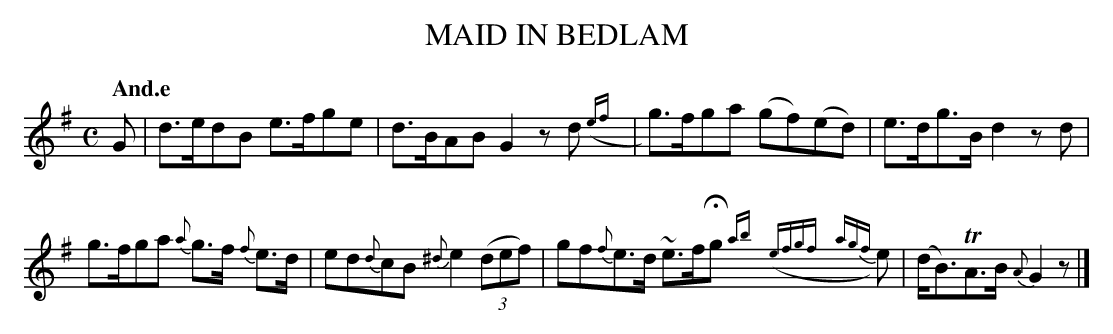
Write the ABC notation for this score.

X:1
T: MAID IN BEDLAM
Q: "And.e"
M: C
L: 1/8
K: G
G |\
d>edB e>fge | d>BAB G2zd({ef} |\
g)>fga (gf)(ed) | e>dg>B d2zd |
g>fga {a}g>f {f}e>d | ed{d}cB {^d}e2 (3(def) |\
gf{f}e>d ~e>fHg {ab}({efgf}{agf}e) | (d<B)TA>B {A}G2z |]
